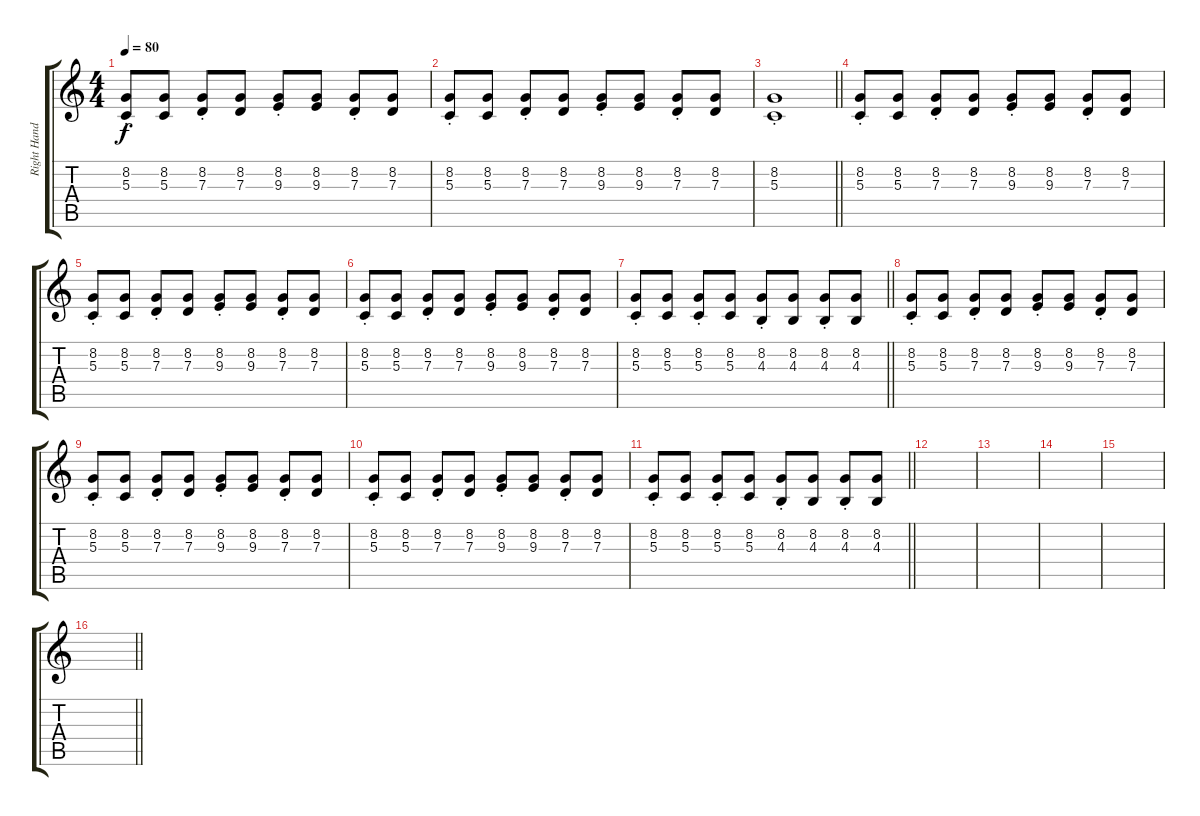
\track ("Right Hand Piano - Nick" "Right Hand") {instrument brightacousticpiano bank 98}
\staff {score tabs}
\tuning (E4 B3 G3 D3 A2 E2) {hide}
\ts (4 4)
\tempo 80
\clef g2
\ks c
(8.2{st} 5.3{st}).8{dy f} (8.2 5.3).8 (8.2{st} 7.3{st}).8 (8.2 7.3).8 (8.2{st} 9.3{st}).8 (8.2 9.3).8 (8.2{st} 7.3{st}).8 (8.2 7.3).8 |
(8.2{st} 5.3{st}).8 (8.2 5.3).8 (8.2{st} 7.3{st}).8 (8.2 7.3).8 (8.2{st} 9.3{st}).8 (8.2 9.3).8 (8.2{st} 7.3{st}).8 (8.2 7.3).8 |
\barLineRight lightlight
(8.2{st} 5.3).1 |
(8.2{st} 5.3{st}).8 (8.2 5.3).8 (8.2{st} 7.3{st}).8 (8.2 7.3).8 (8.2{st} 9.3{st}).8 (8.2 9.3).8 (8.2{st} 7.3{st}).8 (8.2 7.3).8 |
(8.2{st} 5.3{st}).8 (8.2 5.3).8 (8.2{st} 7.3{st}).8 (8.2 7.3).8 (8.2{st} 9.3{st}).8 (8.2 9.3).8 (8.2{st} 7.3{st}).8 (8.2 7.3).8 |
(8.2{st} 5.3{st}).8 (8.2 5.3).8 (8.2{st} 7.3{st}).8 (8.2 7.3).8 (8.2{st} 9.3{st}).8 (8.2 9.3).8 (8.2{st} 7.3{st}).8 (8.2 7.3).8 |
\barLineRight lightlight
(8.2{st} 5.3{st}).8 (8.2 5.3).8 (8.2{st} 5.3{st}).8 (8.2 5.3).8 (8.2{st} 4.3{st}).8 (8.2 4.3).8 (8.2{st} 4.3{st}).8 (8.2 4.3).8 |
(8.2{st} 5.3{st}).8 (8.2 5.3).8 (8.2{st} 7.3{st}).8 (8.2 7.3).8 (8.2{st} 9.3{st}).8 (8.2 9.3).8 (8.2{st} 7.3{st}).8 (8.2 7.3).8 |
(8.2{st} 5.3{st}).8 (8.2 5.3).8 (8.2{st} 7.3{st}).8 (8.2 7.3).8 (8.2{st} 9.3{st}).8 (8.2 9.3).8 (8.2{st} 7.3{st}).8 (8.2 7.3).8 |
(8.2{st} 5.3{st}).8 (8.2 5.3).8 (8.2{st} 7.3{st}).8 (8.2 7.3).8 (8.2{st} 9.3{st}).8 (8.2 9.3).8 (8.2{st} 7.3{st}).8 (8.2 7.3).8 |
\barLineRight lightlight
(8.2{st} 5.3{st}).8 (8.2 5.3).8 (8.2{st} 5.3{st}).8 (8.2 5.3).8 (8.2{st} 4.3{st}).8 (8.2 4.3).8 (8.2{st} 4.3{st}).8 (8.2 4.3).8 |
|
|
|
|
\barLineRight lightlight
